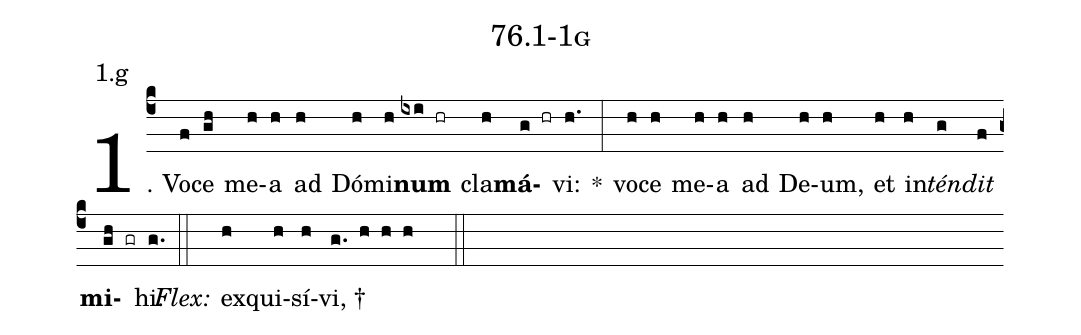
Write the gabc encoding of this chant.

name: 76.1-1g;
annotation: 1.g;
%%
(c4)1. Vo(f)ce(gh) me(h)a(h) ad(h) Dó(h)mi(h)<b>num</b>(ixi hr) cla(h)<b>má</b>(g hr)vi:(h.) *(:) vo(h)ce(h) me(h)a(h) ad(h) De(h)um,(h) et(h) in(h)<i>tén</i>(g)<i>dit</i>(f) <b>mi</b>(gh gr)hi.(g.) (::)
<i>Flex:</i>()  ex(h)qui(h)sí(h)vi, †(g. h h h  ::)
